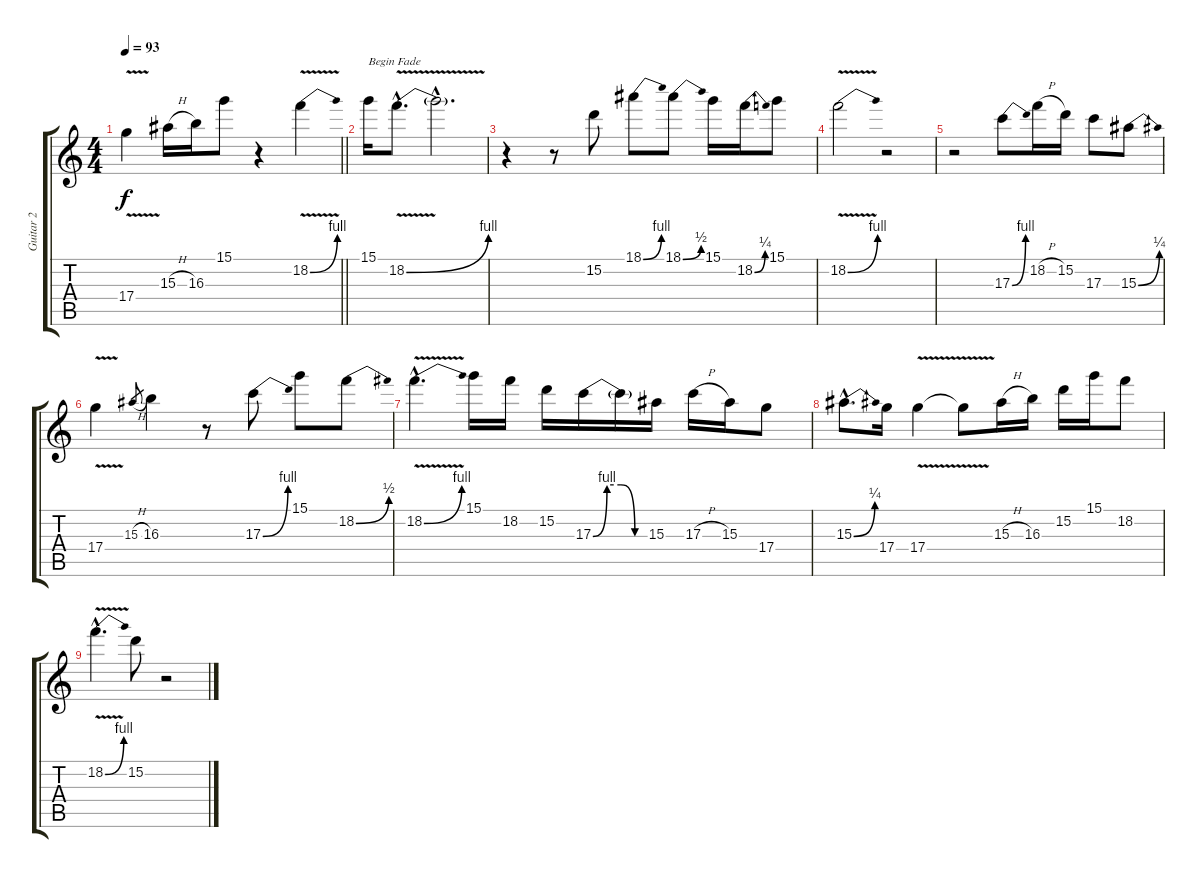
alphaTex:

\track ("Guitar 2" "Guitar 2") {instrument distortionguitar}
\staff {score tabs}
\tuning (E4 B3 G3 D3 A2 E2) {hide}
\ts (4 4)
\tempo 93
\clef g2
\barLineRight lightlight
\ks c
17.4{v}.4{dy f} 15.3{h}.16 16.3.16 15.1.8 r.4 18.2{be (bend 0 0 60 4) v}.4 |
15.1.16{txt "Begin Fade"} 18.2{be (bend 0 0 60 4) v hac}.8{d} 18.2{hac t}.2{d} |
r.4 r.8 15.2.8 18.1{be (bend 0 0 60 4)}.8 18.1{be (bend 0 0 60 2)}.8 15.1.16 18.2{be (bend 0 0 60 1)}.16 15.1.8 |
18.2{be (bend 0 0 60 4) v}.2 r.2 |
r.2 17.3{be (bend 0 0 60 4)}.8 18.2{h}.16 15.2.16 17.3.8 15.3{be (bend 0 0 60 1)}.8 |
17.4{v}.4 15.3{h}.8{gr} 16.3.4 r.8 17.3{be (bend 0 0 60 4)}.8 15.1.8 18.2{be (bend 0 0 60 2)}.8 |
18.2{be (bend 0 0 60 4) v hac}.4{d} 15.1.16 18.2.16 15.2.16 17.3{be (custom 0 0 15 4 30 4 45 0 60 0)}.16 17.3{t}.16 15.3.16 17.3{h}.16 15.3.16 17.4.8 |
15.3{be (bend 0 0 60 1) hac}.8{d} 17.4.16 17.4{v}.4 17.4{t}.8 15.3{h}.16 16.3.16 15.2.16 15.1.16 18.2.8 |
18.2{be (bend 0 0 60 4) v hac}.4{d} 15.2.8 r.2
